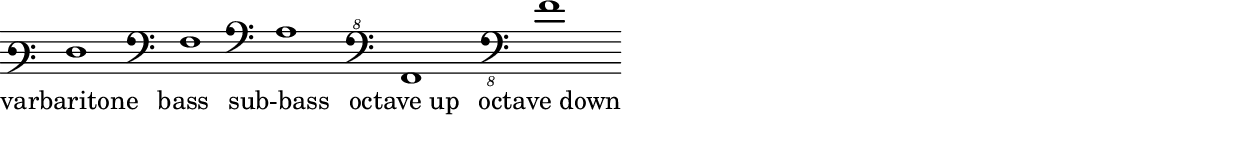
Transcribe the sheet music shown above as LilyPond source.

%% Generated by lilypond-book
%% Options: [exampleindent=10.16\mm,indent=0\mm,line-width=13.0\cm,notime,paper-height=845.047\pt,paper-width=597.508\pt,papersize='(cons (* 597.508 pt) (* 845.047 pt)),quote]
\include "lilypond-book-preamble.ly"


% ****************************************************************
% Start cut-&-pastable-section
% ****************************************************************

#(ly:set-option 'eps-box-padding 3.000000)



\paper {
  #(set-paper-size '(cons (* 597.508 pt) (* 845.047 pt)))
  indent = 0\mm
  line-width = 13.0\cm
  % offset the left padding, also add 1mm as lilypond creates cropped
  % images with a little space on the right
  line-width = #(- line-width (* mm  3.000000) (* mm 1))
  line-width = 13.0\cm - 2.0 * 10.16\mm
  % offset the left padding, also add 1mm as lilypond creates cropped
  % images with a little space on the right
  line-width = #(- line-width (* mm  3.000000) (* mm 1))
}

\layout {
  
 \context {
   \Score
   timing = ##f
 }
 \context {
   \Staff
   \remove Time_signature_engraver
 }
}




% ****************************************************************
% ly snippet:
% ****************************************************************
\sourcefileline 3756
<<
  \relative c {
    \override Staff.Clef.full-size-change = ##t
    \clef varbaritone
    f1
    \clef bass
    f1
    \clef subbass
    f1
    \clef "F^8"
    f1
    \clef "F_8"
    f1
  }
  \lyrics {
    "varbaritone  "
    "bass  "
    "sub-bass  "
    "octave up  "
    "octave down"
  }
>>


% ****************************************************************
% end ly snippet
% ****************************************************************
